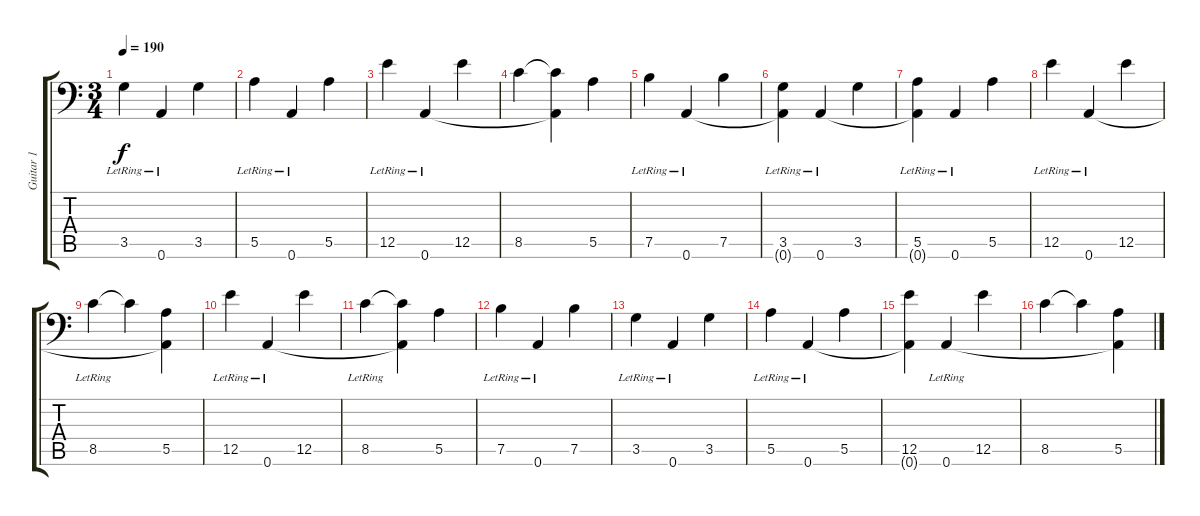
\track ("Guitar 1" "Guitar 1") {instrument electricguitarjazz}
\staff {score tabs}
\tuning (B3 Gb3 D3 A2 E2 A1) {hide}
\ts (3 4)
\tempo 190
\clef f4
\ks c
3.5{lr}.4{dy f} 0.6{lr}.4 3.5.4 |
5.5{lr}.4 0.6{lr}.4 5.5.4 |
12.5{lr}.4 0.6{lr}.4 12.5.4 |
8.5.4 (8.5{t} 0.6{t}).4 5.5.4 |
7.5{lr}.4 0.6{lr}.4 7.5.4 |
(3.5{lr} 0.6{t}).4 0.6{lr}.4 3.5.4 |
(5.5{lr} 0.6{t}).4 0.6{lr}.4 5.5.4 |
12.5{lr}.4 0.6{lr}.4 12.5.4 |
8.5{lr}.4 8.5{t}.4 (5.5 0.6{t}).4 |
12.5{lr}.4 0.6{lr}.4 12.5.4 |
8.5{lr}.4 (8.5{t} 0.6{t}).4 5.5.4 |
7.5{lr}.4 0.6{lr}.4 7.5.4 |
3.5{lr}.4 0.6{lr}.4 3.5.4 |
5.5{lr}.4 0.6{lr}.4 5.5.4 |
(12.5 0.6{t}).4 0.6{lr}.4 12.5.4 |
8.5.4 8.5{t}.4 (5.5 0.6{t}).4
